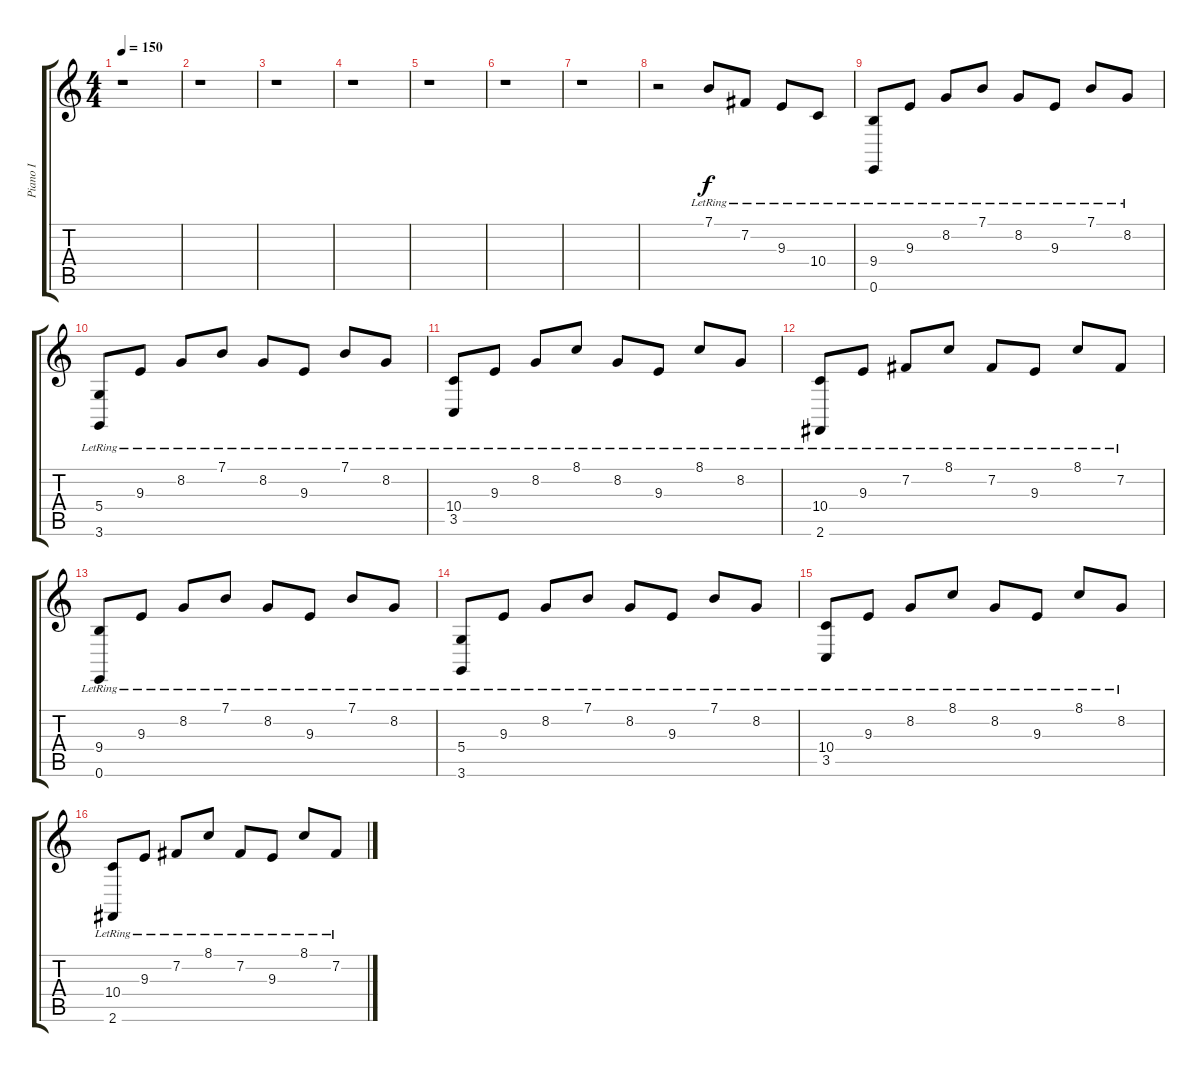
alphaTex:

\track ("Piano I" "Piano I") {instrument acousticgrandpiano}
\staff {score tabs}
\tuning (E4 B3 G3 D3 A2 E2) {hide}
\ts (4 4)
\tempo 150
\clef g2
\ks c
r.1{dy f instrument acousticgrandpiano} |
r.1 |
r.1 |
r.1 |
r.1 |
r.1 |
r.1 |
r.2 7.1{lr}.8 7.2{lr}.8 9.3{lr}.8 10.4{lr}.8 |
(9.4{lr} 0.6{lr}).8 9.3{lr}.8 8.2{lr}.8 7.1{lr}.8 8.2{lr}.8 9.3{lr}.8 7.1{lr}.8 8.2{lr}.8 |
(5.4{lr} 3.6{lr}).8 9.3{lr}.8 8.2{lr}.8 7.1{lr}.8 8.2{lr}.8 9.3{lr}.8 7.1{lr}.8 8.2{lr}.8 |
(10.4{lr} 3.5{lr}).8 9.3{lr}.8 8.2{lr}.8 8.1{lr}.8 8.2{lr}.8 9.3{lr}.8 8.1{lr}.8 8.2{lr}.8 |
(10.4{lr} 2.6{lr}).8 9.3{lr}.8 7.2{lr}.8 8.1{lr}.8 7.2{lr}.8 9.3{lr}.8 8.1{lr}.8 7.2{lr}.8 |
(9.4{lr} 0.6{lr}).8 9.3{lr}.8 8.2{lr}.8 7.1{lr}.8 8.2{lr}.8 9.3{lr}.8 7.1{lr}.8 8.2{lr}.8 |
(5.4{lr} 3.6{lr}).8 9.3{lr}.8 8.2{lr}.8 7.1{lr}.8 8.2{lr}.8 9.3{lr}.8 7.1{lr}.8 8.2{lr}.8 |
(10.4{lr} 3.5{lr}).8 9.3{lr}.8 8.2{lr}.8 8.1{lr}.8 8.2{lr}.8 9.3{lr}.8 8.1{lr}.8 8.2{lr}.8 |
(10.4{lr} 2.6{lr}).8 9.3{lr}.8 7.2{lr}.8 8.1{lr}.8 7.2{lr}.8 9.3{lr}.8 8.1{lr}.8 7.2{lr}.8
